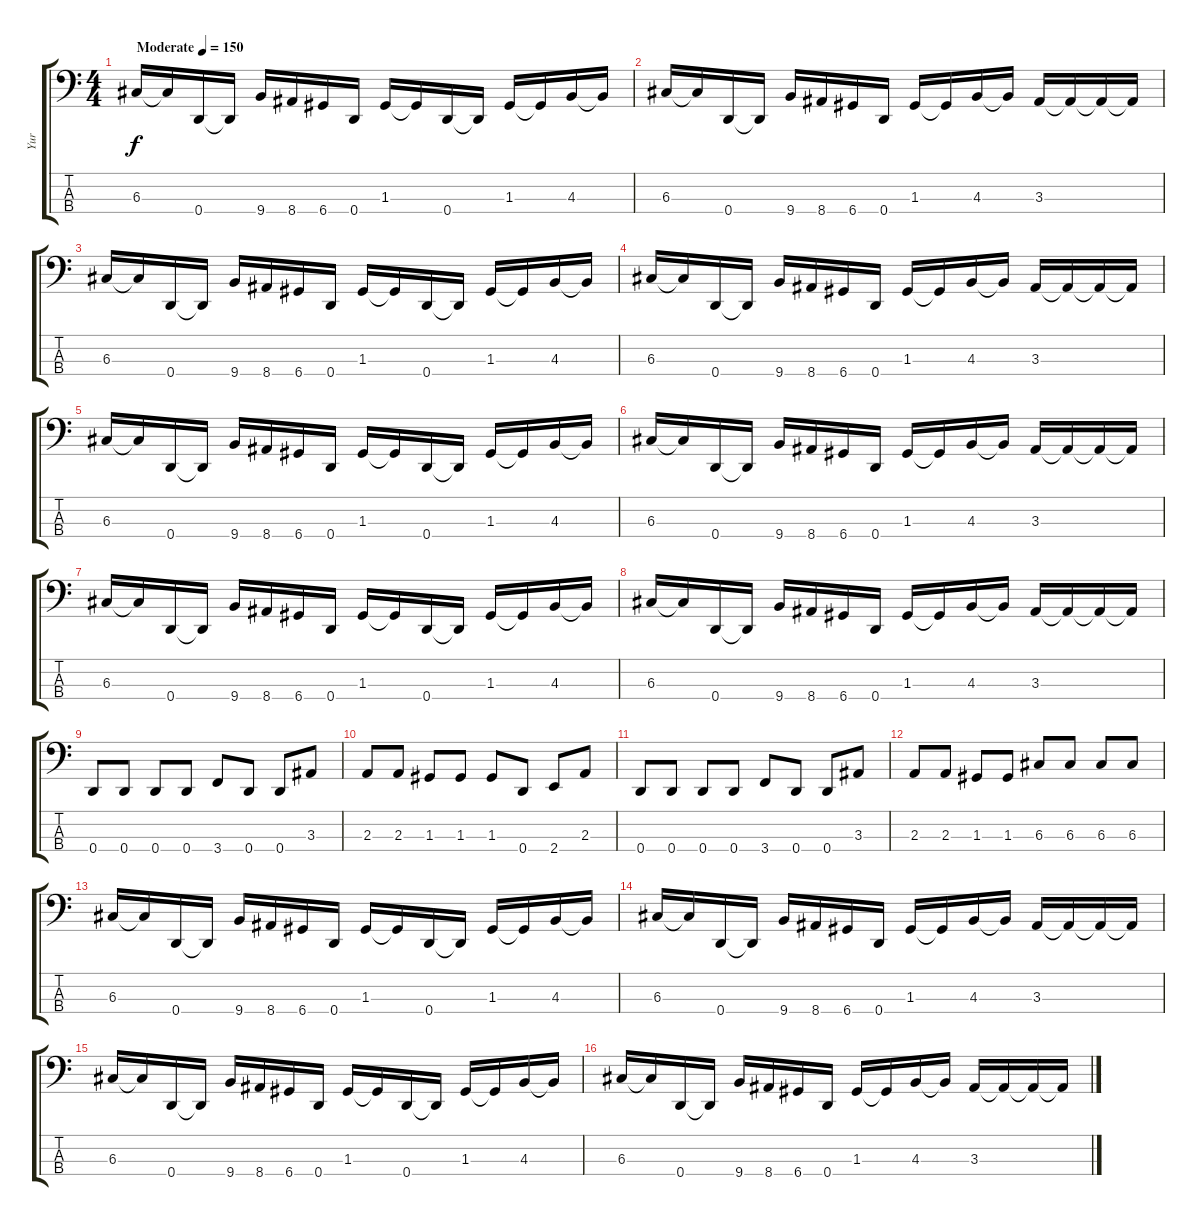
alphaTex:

\track ("Yur" "Yur") {instrument electricbasspick}
\staff {score tabs}
\tuning (F2 C2 G1 D1) {hide}
\ts (4 4)
\tempo (150 "Moderate")
\clef f4
\ks c
6.3.16{dy f instrument electricbasspick} 6.3{t}.16 0.4.16 0.4{t}.16 9.4.16 8.4.16 6.4.16 0.4.16 1.3.16 1.3{t}.16 0.4.16 0.4{t}.16 1.3.16 1.3{t}.16 4.3.16 4.3{t}.16 |
6.3.16 6.3{t}.16 0.4.16 0.4{t}.16 9.4.16 8.4.16 6.4.16 0.4.16 1.3.16 1.3{t}.16 4.3.16 4.3{t}.16 3.3.16 3.3{t}.16 3.3{t}.16 3.3{t}.16 |
6.3.16 6.3{t}.16 0.4.16 0.4{t}.16 9.4.16 8.4.16 6.4.16 0.4.16 1.3.16 1.3{t}.16 0.4.16 0.4{t}.16 1.3.16 1.3{t}.16 4.3.16 4.3{t}.16 |
6.3.16 6.3{t}.16 0.4.16 0.4{t}.16 9.4.16 8.4.16 6.4.16 0.4.16 1.3.16 1.3{t}.16 4.3.16 4.3{t}.16 3.3.16 3.3{t}.16 3.3{t}.16 3.3{t}.16 |
6.3.16 6.3{t}.16 0.4.16 0.4{t}.16 9.4.16 8.4.16 6.4.16 0.4.16 1.3.16 1.3{t}.16 0.4.16 0.4{t}.16 1.3.16 1.3{t}.16 4.3.16 4.3{t}.16 |
6.3.16 6.3{t}.16 0.4.16 0.4{t}.16 9.4.16 8.4.16 6.4.16 0.4.16 1.3.16 1.3{t}.16 4.3.16 4.3{t}.16 3.3.16 3.3{t}.16 3.3{t}.16 3.3{t}.16 |
6.3.16 6.3{t}.16 0.4.16 0.4{t}.16 9.4.16 8.4.16 6.4.16 0.4.16 1.3.16 1.3{t}.16 0.4.16 0.4{t}.16 1.3.16 1.3{t}.16 4.3.16 4.3{t}.16 |
6.3.16 6.3{t}.16 0.4.16 0.4{t}.16 9.4.16 8.4.16 6.4.16 0.4.16 1.3.16 1.3{t}.16 4.3.16 4.3{t}.16 3.3.16 3.3{t}.16 3.3{t}.16 3.3{t}.16 |
0.4.8 0.4.8 0.4.8 0.4.8 3.4.8 0.4.8 0.4.8 3.3.8 |
2.3.8 2.3.8 1.3.8 1.3.8 1.3.8 0.4.8 2.4.8 2.3.8 |
0.4.8 0.4.8 0.4.8 0.4.8 3.4.8 0.4.8 0.4.8 3.3.8 |
2.3.8 2.3.8 1.3.8 1.3.8 6.3.8 6.3.8 6.3.8 6.3.8 |
6.3.16 6.3{t}.16 0.4.16 0.4{t}.16 9.4.16 8.4.16 6.4.16 0.4.16 1.3.16 1.3{t}.16 0.4.16 0.4{t}.16 1.3.16 1.3{t}.16 4.3.16 4.3{t}.16 |
6.3.16 6.3{t}.16 0.4.16 0.4{t}.16 9.4.16 8.4.16 6.4.16 0.4.16 1.3.16 1.3{t}.16 4.3.16 4.3{t}.16 3.3.16 3.3{t}.16 3.3{t}.16 3.3{t}.16 |
6.3.16 6.3{t}.16 0.4.16 0.4{t}.16 9.4.16 8.4.16 6.4.16 0.4.16 1.3.16 1.3{t}.16 0.4.16 0.4{t}.16 1.3.16 1.3{t}.16 4.3.16 4.3{t}.16 |
6.3.16 6.3{t}.16 0.4.16 0.4{t}.16 9.4.16 8.4.16 6.4.16 0.4.16 1.3.16 1.3{t}.16 4.3.16 4.3{t}.16 3.3.16 3.3{t}.16 3.3{t}.16 3.3{t}.16
